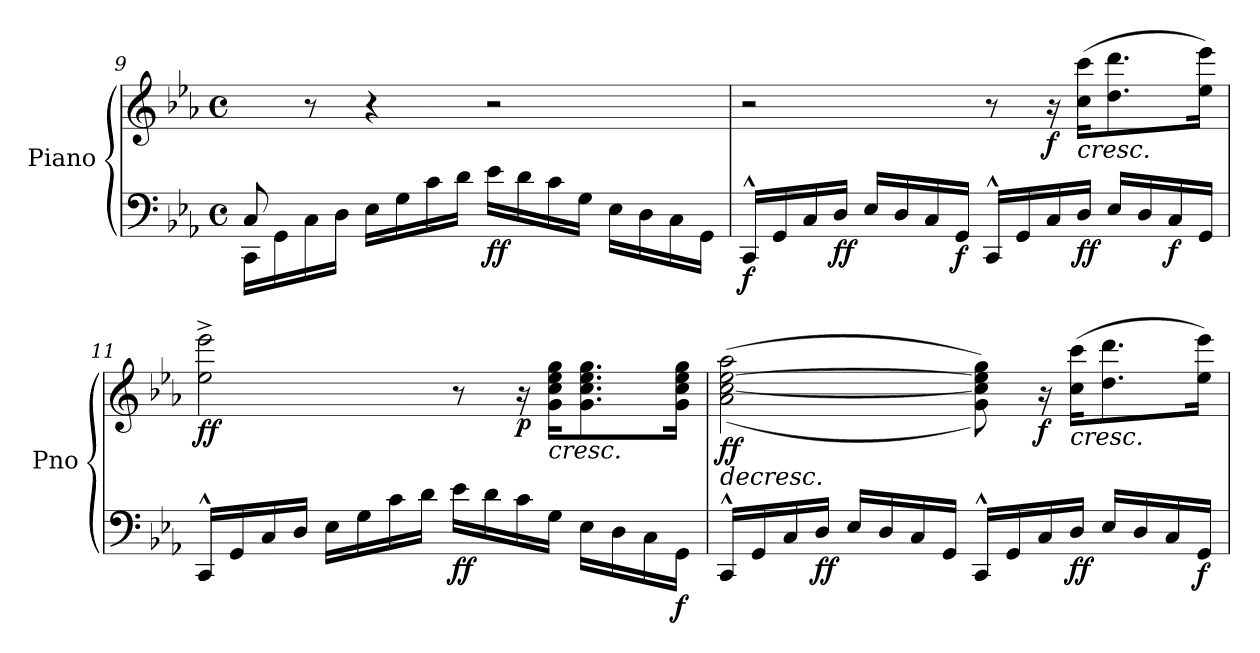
**kern	**kern	**dynam
*part1	*part1	*part1
*staff2	*staff1	*staff1/2
*I"Piano	*	*
*I'Pno	*	*
*clefF4	*clefG2	*
*k[b-e-a-]	*k[b-e-a-]	*
*M4/4	*M4/4	*
*met(c)	*met(c)	*
=9	=9	=9
*^	*	*
8C/	16CC\LL	8ryy	.
.	16GG\	.	.
2..ryy	16C\	8r	.
.	16D\JJ	.	.
.	16E-\LL	4r	.
.	16G\	.	.
.	16c\	.	.
.	16d\JJ	.	.
!	!	!	!LO:DY:b=2
.	16e-\LL	2r	ff
.	16d\	.	.
.	16c\	.	.
.	16G\JJ	.	.
.	16E-\LL	.	.
.	16D\	.	.
.	16C\	.	.
.	16GG\JJ	.	.
!!LO:LB:g=z
=10	=10	=10	=10
!	!	!	!LO:DY:b=2
*v	*v	*	*
16CC^^/LL	2r	f
16GG/	.	.
16C/	.	.
!	!	!LO:DY:b=2
16D/JJ	.	ff
16E-/LL	.	.
16D/	.	.
16C/	.	.
!	!	!LO:DY:b=2
16GG/JJ	.	f
16CC^^/LL	8r	.
16GG/	.	.
!	!	!LO:DY:b
16C/	16r	f
!	!	!LO:HP:b
!	!	!LO:DY:n=1:b=2
16D/JJ	(>16cc\ 16ccc\KL	< ff
16E-/LL	8.dd\ 8.ddd\	.
16D/	.	.
!	!	!LO:DY:n=2:b=2
16C/	.	f
16GG/JJ	16ee-\ 16eee-\Jk)	.
.	.	[
=11	=11	=11
!	!	!LO:DY:b
16CC^^/LL	2ee-\^ 2eee-\^	ff
16GG/	.	.
16C/	.	.
16D/JJ	.	.
16E-\LL	.	.
16G\	.	.
16c\	.	.
16d\JJ	.	.
!	!	!LO:DY:b=2
16e-\LL	8r	ff
16d\	.	.
!	!	!LO:DY:b
16c\	16r	p
!	!	!LO:HP:b
16G\JJ	16g\ 16cc\ 16ee-\ 16gg\KL	<
16E-\LL	8.g\ 8.cc\ 8.ee-\ 8.gg\	.
16D\	.	.
16C\	.	.
!	!	!LO:DY:b=2
16GG\JJ	16g\ 16cc\ 16ee-\ 16gg\Jk	f
.	.	[
=12	=12	=12
!	!	!LO:HP:b
!	!	!LO:DY:n=1:b
16CC^^/LL	(>(<2a-\ [2cc\ [2ee-\ 2aa-\	> ff
16GG/	.	.
16C/	.	.
!	!	!LO:DY:n=2:b=2
16D/JJ	.	ff
16E-/LL	.	.
16D/	.	.
16C/	.	.
16GG/JJ	.	.
16CC^^/LL	8g\ 8cc\] 8ee-\] 8gg\))	]
16GG/	.	.
!	!	!LO:DY:n=3:b
16C/	16r	f
!	!	!LO:HP:b
!	!	!LO:DY:n=4:b=2
16D/JJ	(>16cc\ 16ccc\KL	< ff
16E-/LL	8.dd\ 8.ddd\	.
16D/	.	.
16C/	.	.
!	!	!LO:DY:n=5:b=2
16GG/JJ	16ee-\ 16eee-\Jk)	f
.	.	[
=	=	=
*-	*-	*-
